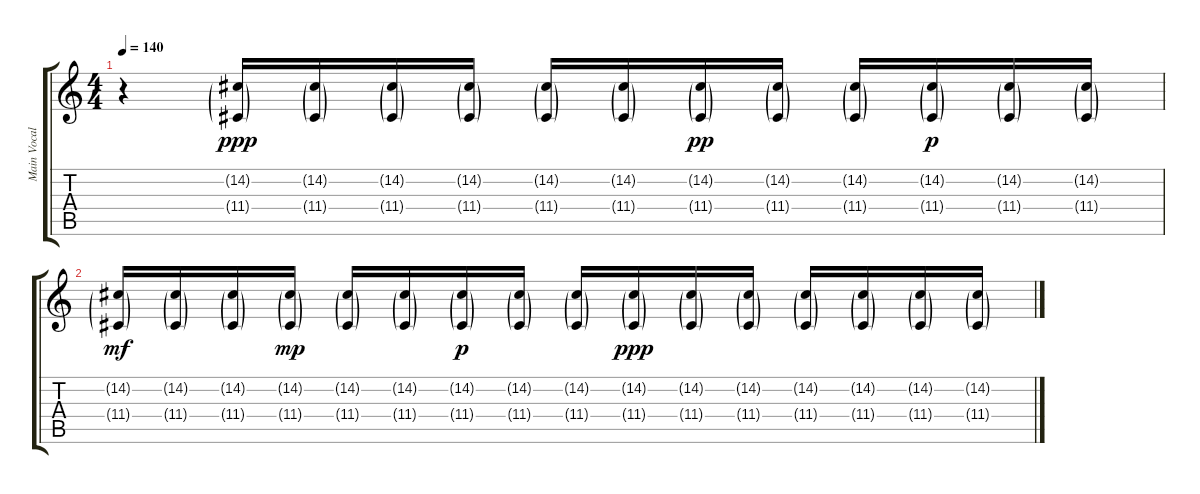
\track ("Main Vocal" "Main Vocal") {instrument oboe}
\staff {score tabs}
\tuning (E4 B3 G3 D3 A2 E2) {hide}
\ts (4 4)
\tempo 140
\clef g2
\ks c
r.4{dy f} (14.2{g} 11.4{g}).16{dy ppp balance 0} (14.2{g} 11.4{g}).16 (14.2{g} 11.4{g}).16 (14.2{g} 11.4{g}).16 (14.2{g} 11.4{g}).16 (14.2{g} 11.4{g}).16 (14.2{g} 11.4{g}).16{dy pp balance 6} (14.2{g} 11.4{g}).16 (14.2{g} 11.4{g}).16 (14.2{g} 11.4{g}).16{dy p} (14.2{g} 11.4{g}).16{balance 8} (14.2{g} 11.4{g}).16 |
(14.2{g} 11.4{g}).16{dy mf balance 9} (14.2{g} 11.4{g}).16 (14.2{g} 11.4{g}).16 (14.2{g} 11.4{g}).16{dy mp} (14.2{g} 11.4{g}).16 (14.2{g} 11.4{g}).16 (14.2{g} 11.4{g}).16{dy p balance 12} (14.2{g} 11.4{g}).16 (14.2{g} 11.4{g}).16 (14.2{g} 11.4{g}).16{dy ppp} (14.2{g} 11.4{g}).16{balance 16} (14.2{g} 11.4{g}).16 (14.2{g} 11.4{g}).16 (14.2{g} 11.4{g}).16 (14.2{g} 11.4{g}).16 (14.2{g} 11.4{g}).16{balance 8}
